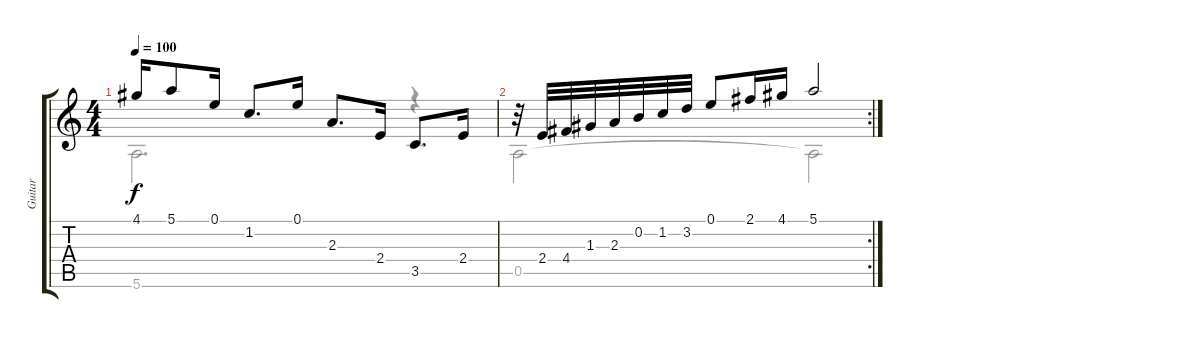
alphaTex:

\track ("Guitar" "Guitar") {instrument acousticguitarnylon}
\staff {score tabs}
\tuning (E4 B3 G3 D3 A2 E2) {hide}
\voice
\ts (4 4)
\tempo 100
\clef g2
\ks c
4.1.16{dy f} 5.1.8 0.1.16 1.2.8{d} 0.1.16 2.3.8{d} 2.4.16 3.5.8{d} 2.4.16 |
\rc 2
r.32 2.4.32 4.4.32 1.3.32 2.3.32 0.2.32 1.2.32 3.2.32 0.1.8 2.1.16 4.1.16 5.1.2
\voice
\clef g2
\ottava regular
\simile none
\ks c
5.6.2{d dy f} r.4 |
0.5.2 0.5{t}.2
